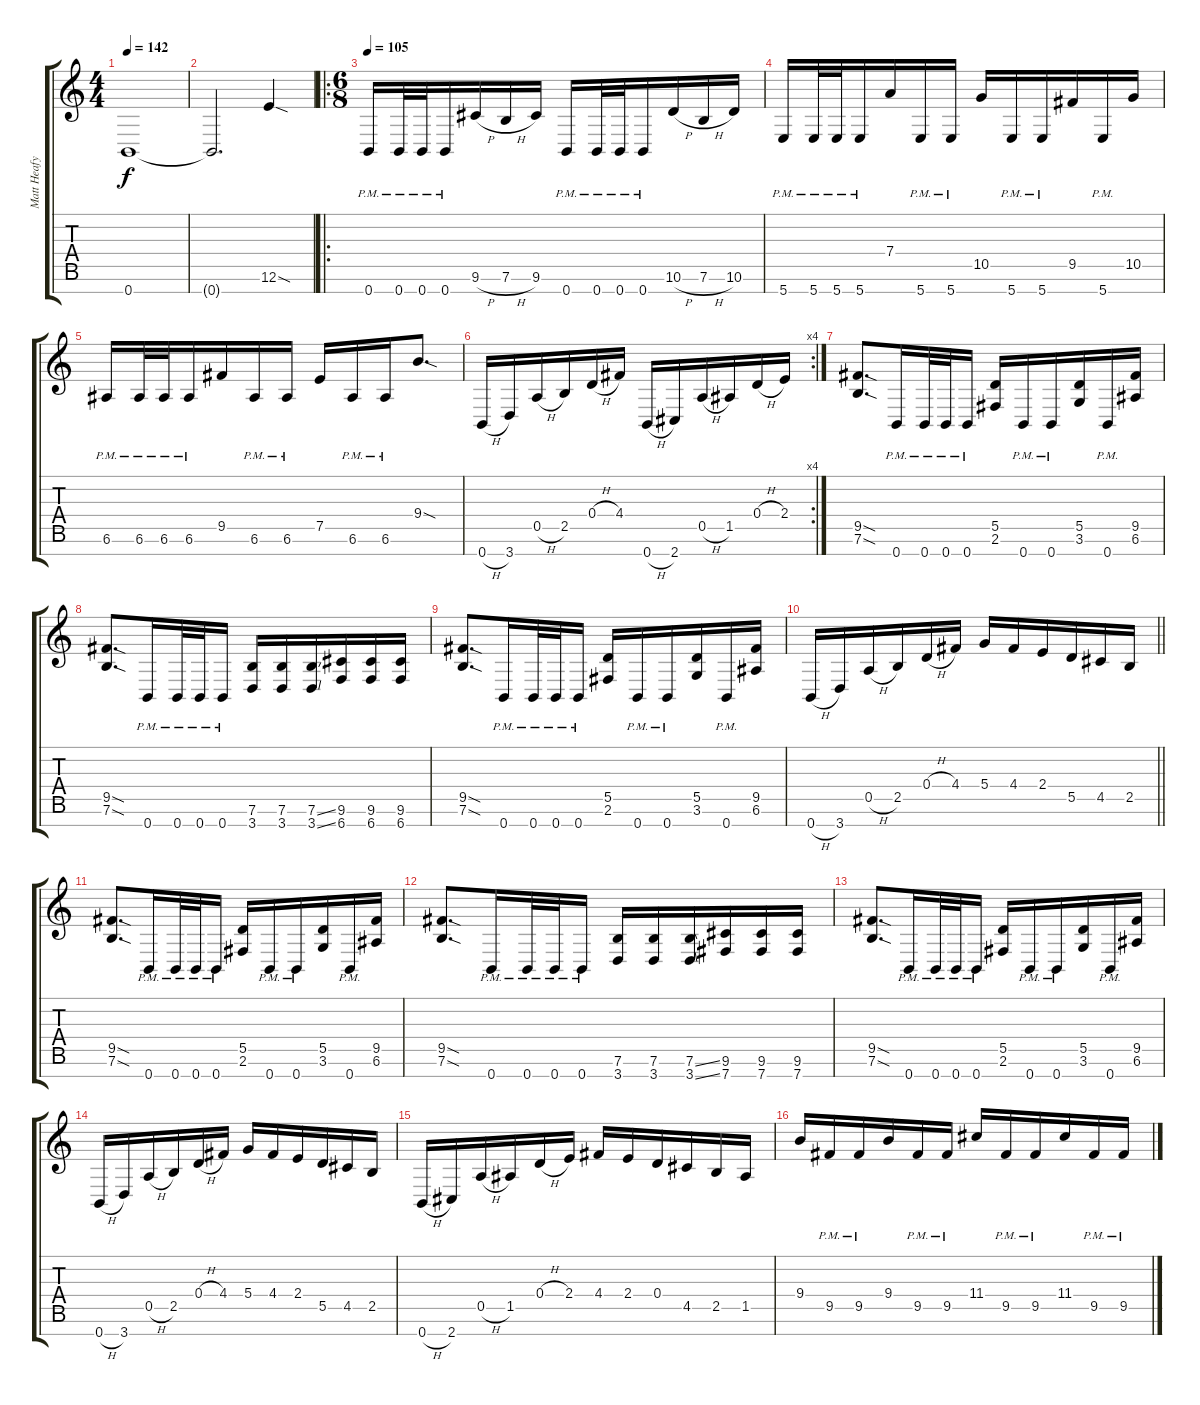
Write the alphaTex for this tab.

\track ("Matt Heafy" "Matt Heafy") {instrument distortionguitar}
\staff {score tabs}
\tuning (E4 B3 G3 D3 A2 E2 B1) {hide}
\ts (4 4)
\tempo 142
\clef g2
\ks c
0.7.1{dy f} |
0.7{t}.2{d} 12.6{sod}.4 |
\ro
\ts (6 8)
\tempo 105
0.7{pm}.16 0.7{pm}.32 0.7{pm}.32 0.7{pm}.16 9.6{h}.16 7.6{h}.16 9.6.16 0.7{pm}.16 0.7{pm}.32 0.7{pm}.32 0.7{pm}.16 10.6{h}.16 7.6{h}.16 10.6.16 |
5.7{pm}.16 5.7{pm}.32 5.7{pm}.32 5.7{pm}.16 7.4.16 5.7{pm}.16 5.7{pm}.16 10.5.16 5.7{pm}.16 5.7{pm}.16 9.5.16 5.7{pm}.16 10.5.16 |
6.6{pm}.16 6.6{pm}.32 6.6{pm}.32 6.6{pm}.16 9.5.16 6.6{pm}.16 6.6{pm}.16 7.5.16 6.6{pm}.16 6.6{pm}.16 9.4{sod}.8{d} |
\rc 4
0.7{h}.16 3.7.16 0.5{h}.16 2.5.16 0.4{h}.16 4.4.16 0.7{h}.16 2.7.16 0.5{h}.16 1.5.16 0.4{h}.16 2.4.16 |
(9.5{sod} 7.6{sod}).8{d} 0.7{pm}.16 0.7{pm}.32 0.7{pm}.32 0.7{pm}.16 (5.5 2.6).16 0.7{pm}.16 0.7{pm}.16 (5.5 3.6).16 0.7{pm}.16 (9.5 6.6).16 |
(9.5{sod} 7.6{sod}).8{d} 0.7{pm}.16 0.7{pm}.32 0.7{pm}.32 0.7{pm}.16 (7.6 3.7).16 (7.6 3.7).16 (7.6{ss} 3.7{ss}).16 (9.6 6.7).16 (9.6 6.7).16 (9.6 6.7).16 |
(9.5{sod} 7.6{sod}).8{d} 0.7{pm}.16 0.7{pm}.32 0.7{pm}.32 0.7{pm}.16 (5.5 2.6).16 0.7{pm}.16 0.7{pm}.16 (5.5 3.6).16 0.7{pm}.16 (9.5 6.6).16 |
\barLineRight lightlight
0.7{h}.16 3.7.16 0.5{h}.16 2.5.16 0.4{h}.16 4.4.16 5.4.16 4.4.16 2.4.16 5.5.16 4.5.16 2.5.16 |
(9.5{sod} 7.6{sod}).8{d} 0.7{pm}.16 0.7{pm}.32 0.7{pm}.32 0.7{pm}.16 (5.5 2.6).16 0.7{pm}.16 0.7{pm}.16 (5.5 3.6).16 0.7{pm}.16 (9.5 6.6).16 |
(9.5{sod} 7.6{sod}).8{d} 0.7{pm}.16 0.7{pm}.32 0.7{pm}.32 0.7{pm}.16 (7.6 3.7).16 (7.6 3.7).16 (7.6{ss} 3.7{ss}).16 (9.6 7.7).16 (9.6 7.7).16 (9.6 7.7).16 |
(9.5{sod} 7.6{sod}).8{d} 0.7{pm}.16 0.7{pm}.32 0.7{pm}.32 0.7{pm}.16 (5.5 2.6).16 0.7{pm}.16 0.7{pm}.16 (5.5 3.6).16 0.7{pm}.16 (9.5 6.6).16 |
0.7{h}.16 3.7.16 0.5{h}.16 2.5.16 0.4{h}.16 4.4.16 5.4.16 4.4.16 2.4.16 5.5.16 4.5.16 2.5.16 |
0.7{h}.16 2.7.16 0.5{h}.16 1.5.16 0.4{h}.16 2.4.16 4.4.16 2.4.16 0.4.16 4.5.16 2.5.16 1.5.16 |
9.4.16 9.5{pm}.16 9.5{pm}.16 9.4.16 9.5{pm}.16 9.5{pm}.16 11.4.16 9.5{pm}.16 9.5{pm}.16 11.4.16 9.5{pm}.16 9.5{pm}.16
